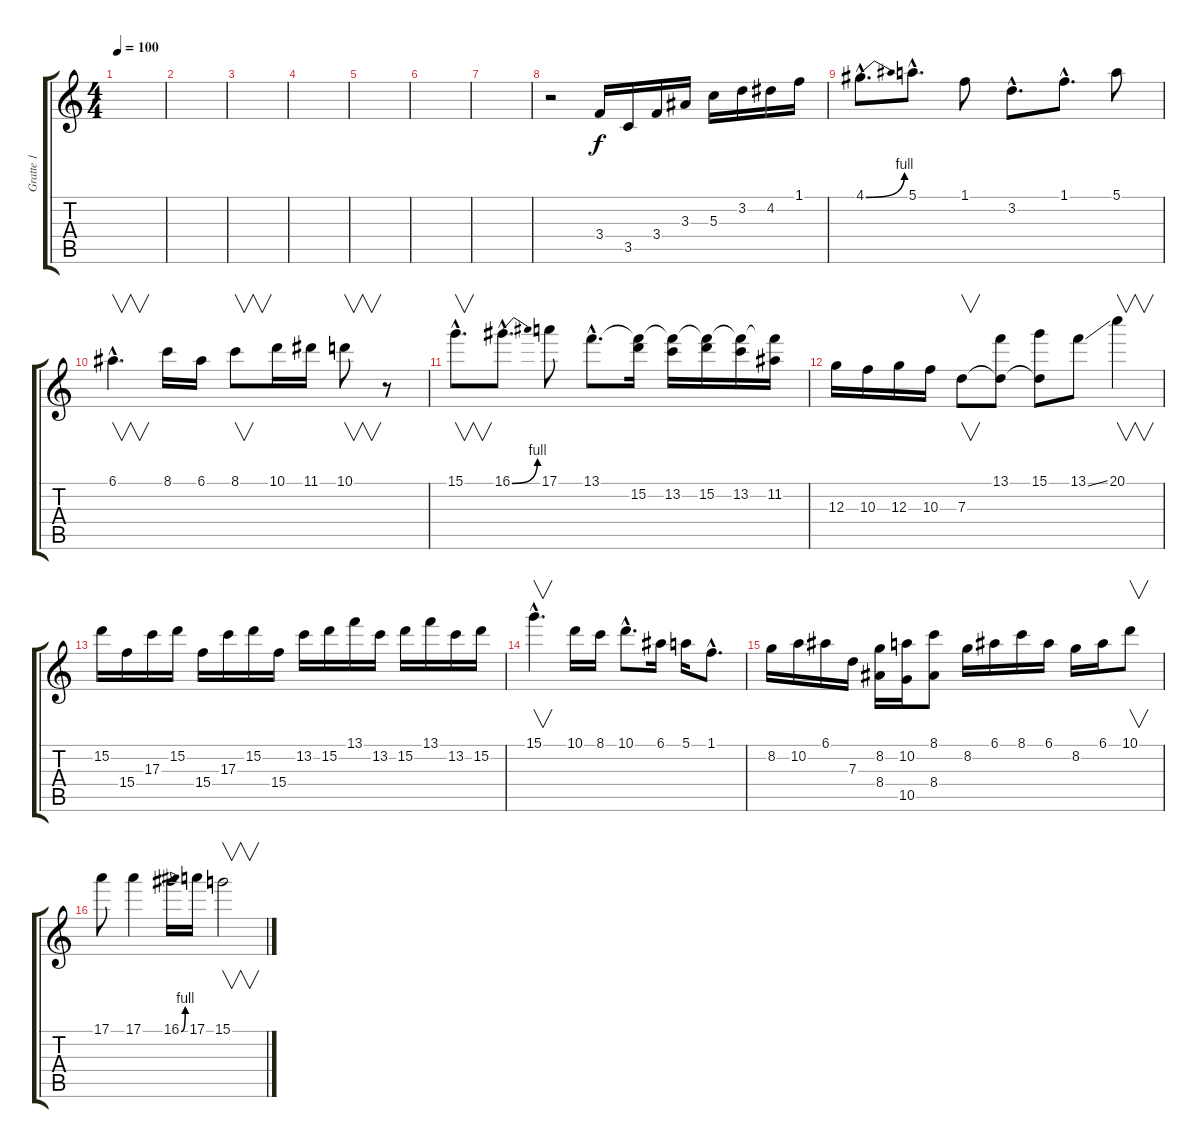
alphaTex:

\track ("Gratte 1" "Gratte 1") {instrument overdrivenguitar}
\staff {score tabs}
\tuning (E4 B3 G3 D3 A2 E2) {hide}
\ts (4 4)
\tempo 100
\clef g2
\ks c
|
|
|
|
|
|
|
r.2{volume 12} 3.4.16 3.5.16 3.4.16 3.3.16 5.3.16 3.2.16 4.2.16 1.1.16 |
4.1{be (bend 0 0 60 4) hac}.8{d} 5.1{hac}.8{d} 1.1.8 3.2{hac}.8{d} 1.1{hac}.8{d} 5.1.8 |
6.1{hac}.4{v d} 8.1.16 6.1.16 8.1.8{v} 10.1.16 11.1.16 10.1.8{v} r.8 |
15.1{hac}.8{v d} 16.1{be (bend 0 0 60 4) hac}.8{d} 17.1.8 13.1{hac}.8{d} (13.1{t} 15.2).16 (13.1{t} 13.2).16 (13.1{t} 15.2).16 (13.1{t} 13.2).16 (13.1{t} 11.2).16 |
12.3.16 10.3.16 12.3.16 10.3.16 7.3.8{v} (13.1 7.3{t}).8 (15.1 7.3{t}).8 13.1{ss}.8 20.1.4{v} |
15.2.16 15.4.16 17.3.16 15.2.16 15.4.16 17.3.16 15.2.16 15.4.16 13.2.16 15.2.16 13.1.16 13.2.16 15.2.16 13.1.16 13.2.16 15.2.16 |
15.1{hac}.4{v d} 10.1.16 8.1.16 10.1{hac}.8{d} 6.1.16 5.1.16 1.1{hac}.8{d} |
8.2.16 10.2.16 6.1.16 7.3.16 (8.2 8.4).16 (10.2 10.5).16 (8.1 8.4).8 8.2.16 6.1.16 8.1.16 6.1.16 8.2.16 6.1.16 10.1.8{v} |
17.1.8 17.1.4 16.1{be (bend 0 0 60 4)}.16 17.1.16 15.1.2{v}
